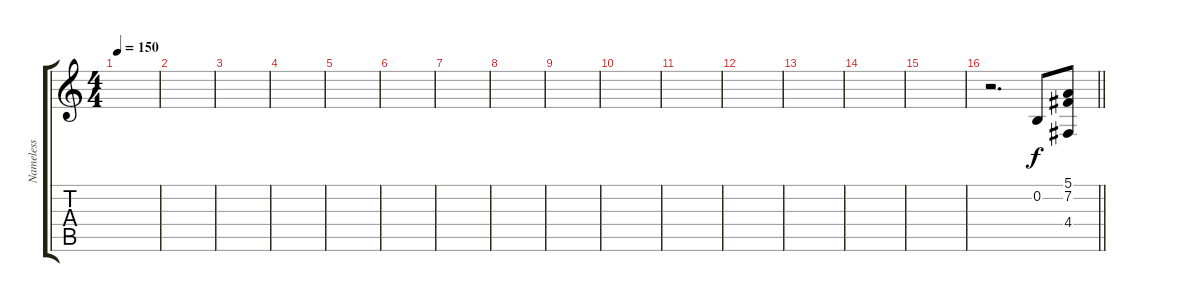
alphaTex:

\track ("Nameless" "Nameless") {instrument acousticgrandpiano}
\staff {score tabs}
\tuning (E4 B3 G3 D3 A2 E2) {hide}
\ts (4 4)
\tempo 150
\clef g2
\ks c
|
|
|
|
|
|
|
|
|
|
|
|
|
|
|
\barLineRight lightlight
r.2{d} 0.2.8 (5.1 7.2 4.4).8
